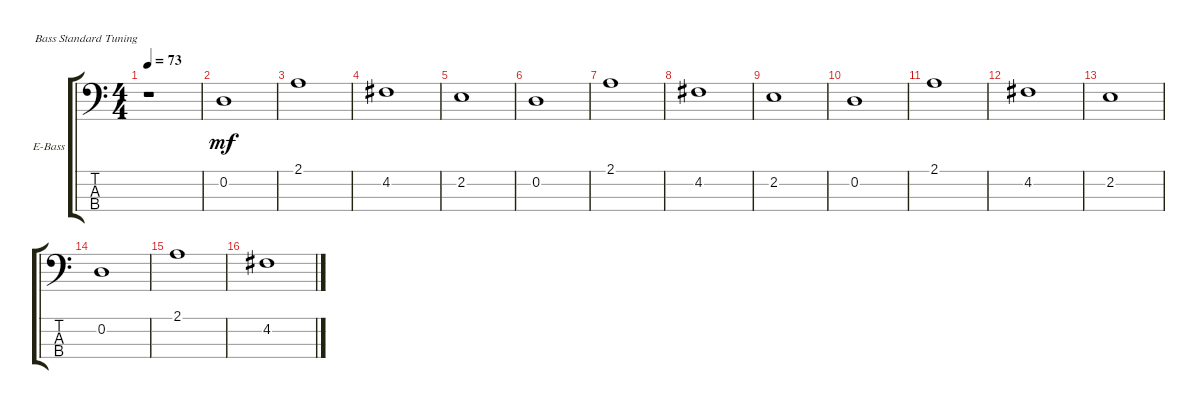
\bracketExtendMode groupsimilarinstruments
\firstSystemTrackNameOrientation horizontal
\otherSystemsTrackNameOrientation horizontal
\track ("Bass Finger" "E-Bass") {instrument electricbassfinger}
\staff {score tabs}
\tuning (G2 D2 A1 E1)
\ts (4 4)
\tempo 73
\clef f4
\ks c
r.1{dy mf instrument electricbassfinger} |
0.2.1 |
2.1.1 |
4.2.1 |
2.2.1 |
0.2.1 |
2.1.1 |
4.2.1 |
2.2.1 |
0.2.1 |
2.1.1 |
4.2.1 |
2.2.1 |
0.2.1 |
2.1.1 |
4.2.1
